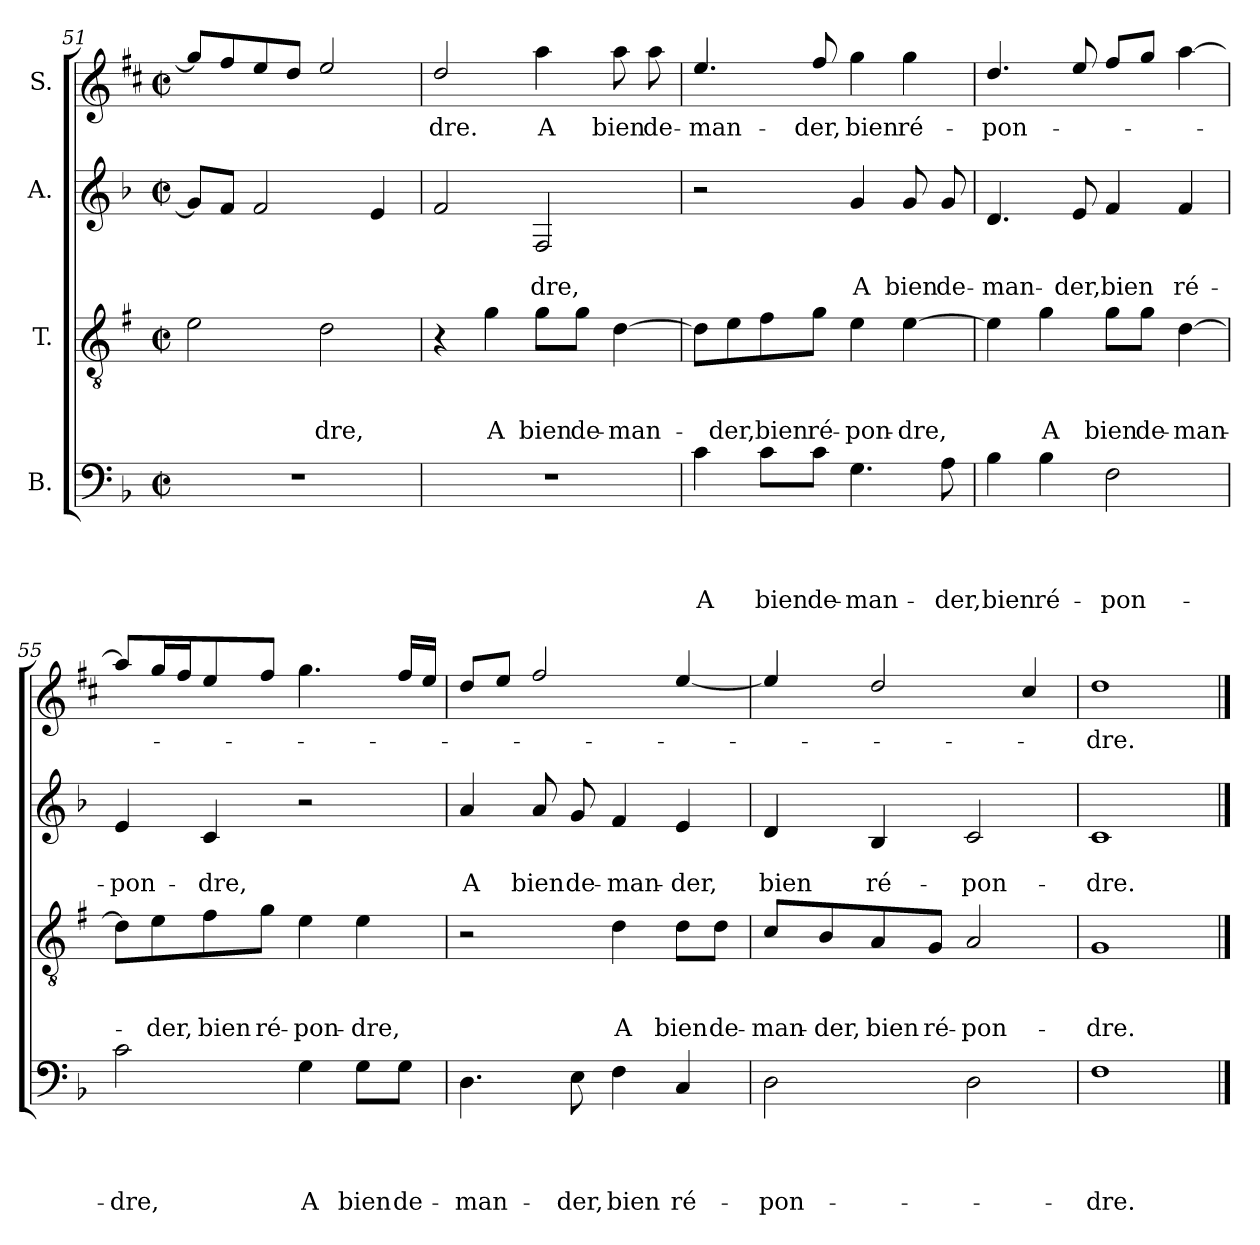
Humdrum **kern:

**kern	**text	**text	**text	**text	**kern	**text	**text	**text	**kern	**text	**text	**kern	**text
*part4	*part4	*part4	*part4	*part4	*part3	*part3	*part3	*part3	*part2	*part2	*part2	*part1	*part1
*staff4	*staff4	*staff4	*staff4	*staff4	*staff3	*staff3	*staff3	*staff3	*staff2	*staff2	*staff2	*staff1	*staff1
*I"B.	*	*	*	*	*I"T.	*	*	*	*I"A.	*	*	*I"S.	*
!!LO:LB:g=z
*clefF4	*	*	*	*	*clefGv2	*	*	*	*clefG2	*	*	*clefG2	*
*	*	*	*	*	*ITrd1c2	*	*	*	*	*	*	*ITrd5c9	*
*k[b-]	*	*	*	*	*k[b-]	*	*	*	*k[b-]	*	*	*k[b-]	*
*F:	*	*	*	*	*F:	*	*	*	*F:	*	*	*F:	*
*M2/2	*	*	*	*	*M2/2	*	*	*	*M2/2	*	*	*M2/2	*
*met(c|)	*	*	*	*	*met(c|)	*	*	*	*met(c|)	*	*	*met(c|)	*
=51	=51	=51	=51	=51	=51	=51	=51	=51	=51	=51	=51	=51	=51
1r	.	.	.	.	2d\	.	.	.	8g/L]	.	.	8b-/L]	.
.	.	.	.	.	.	.	.	.	8f/J	.	.	8a/	.
.	.	.	.	.	.	.	.	.	2f/	.	.	8g/	.
.	.	.	.	.	.	.	.	.	.	.	.	8f/J	.
.	.	.	.	.	2c\	.	.	-dre,	.	.	.	2g/	.
.	.	.	.	.	.	.	.	.	4e/	.	.	.	.
=52	=52	=52	=52	=52	=52	=52	=52	=52	=52	=52	=52	=52	=52
1r	.	.	.	.	4r	.	.	.	2f/	.	.	2f/	-dre.
.	.	.	.	.	4f\	.	.	A	.	.	.	.	.
.	.	.	.	.	8f\L	.	.	bien	2F/	.	-dre,	4cc\	A
.	.	.	.	.	8f\J	.	.	de-	.	.	.	.	.
.	.	.	.	.	[4c\	.	.	-man-	.	.	.	8cc\	bien
.	.	.	.	.	.	.	.	.	.	.	.	8cc\	de-
=53	=53	=53	=53	=53	=53	=53	=53	=53	=53	=53	=53	=53	=53
4c\	.	.	.	A	8c\L]	.	.	.	2r	.	.	4.g/	-man-
.	.	.	.	.	8d\	.	.	-der,	.	.	.	.	.
8c\L	.	.	.	bien	8e\	.	.	bien	.	.	.	.	.
8c\J	.	.	.	de-	8f\J	.	.	ré-	.	.	.	8a/	-der,
4.G\	.	.	.	-man-	4d\	.	.	-pon-	4g/	.	A	4b-\	bien
.	.	.	.	.	[4d\	.	.	-dre,	8g/	.	bien	4b-\	ré-
8A\	.	.	.	-der,	.	.	.	.	8g/	.	de-	.	.
=54	=54	=54	=54	=54	=54	=54	=54	=54	=54	=54	=54	=54	=54
4B-\	.	.	.	bien	4d\]	.	.	.	4.d/	.	-man-	4.f/	-pon-
4B-\	.	.	.	ré-	4f\	.	.	A	.	.	.	.	.
.	.	.	.	.	.	.	.	.	8e/	.	-der,	8g/	.
2F\	.	.	.	-pon-	8f\L	.	.	bien	4f/	.	bien	8a/L	.
.	.	.	.	.	8f\J	.	.	de-	.	.	.	8b-/J	.
.	.	.	.	.	[4c\	.	.	-man-	4f/	.	ré-	[4cc\	.
!!LO:LB:g=z
=55	=55	=55	=55	=55	=55	=55	=55	=55	=55	=55	=55	=55	=55
2c\	.	.	.	-dre,	8c\L]	.	.	.	4e/	.	-pon-	8cc/L]	.
.	.	.	.	.	8d\	.	.	-der,	.	.	.	16b-/L	.
.	.	.	.	.	.	.	.	.	.	.	.	16a/J	.
.	.	.	.	.	8e\	.	.	bien	4c/	.	-dre,	8g/	.
.	.	.	.	.	8f\J	.	.	ré-	.	.	.	8a/J	.
4G\	.	.	.	A	4d\	.	.	-pon-	2r	.	.	4.b-\	.
8G\L	.	.	.	bien	4d\	.	.	-dre,	.	.	.	.	.
8G\J	.	.	.	de-	.	.	.	.	.	.	.	16a/LL	.
.	.	.	.	.	.	.	.	.	.	.	.	16g/JJ	.
=56	=56	=56	=56	=56	=56	=56	=56	=56	=56	=56	=56	=56	=56
4.D\	.	.	.	-man-	2r	.	.	.	4a/	.	A	8f/L	.
.	.	.	.	.	.	.	.	.	.	.	.	8g/J	.
.	.	.	.	.	.	.	.	.	8a/	.	bien	2a/	.
8E\	.	.	.	-der,	.	.	.	.	8g/	.	de-	.	.
4F\	.	.	.	bien	4c\	.	.	A	4f/	.	-man-	.	.
4C/	.	.	.	ré-	8c\L	.	.	bien	4e/	.	-der,	[4g/	.
.	.	.	.	.	8c\J	.	.	de-	.	.	.	.	.
=57	=57	=57	=57	=57	=57	=57	=57	=57	=57	=57	=57	=57	=57
2D\	.	.	.	-pon-	8B-/L	.	.	-man-	4d/	.	bien	4g/]	.
.	.	.	.	.	8A/	.	.	-der,	.	.	.	.	.
.	.	.	.	.	8G/	.	.	bien	4B-/	.	ré-	2f/	.
.	.	.	.	.	8F/J	.	.	ré-	.	.	.	.	.
2D\	.	.	.	.	2G/	.	.	-pon-	2c/	.	-pon-	.	.
.	.	.	.	.	.	.	.	.	.	.	.	4e/	.
=58	=58	=58	=58	=58	=58	=58	=58	=58	=58	=58	=58	=58	=58
1F	.	.	.	-dre.	1F	.	.	-dre.	1c	.	-dre.	1f	-dre.
==	==	==	==	==	==	==	==	==	==	==	==	==	==
*-	*-	*-	*-	*-	*-	*-	*-	*-	*-	*-	*-	*-	*-
